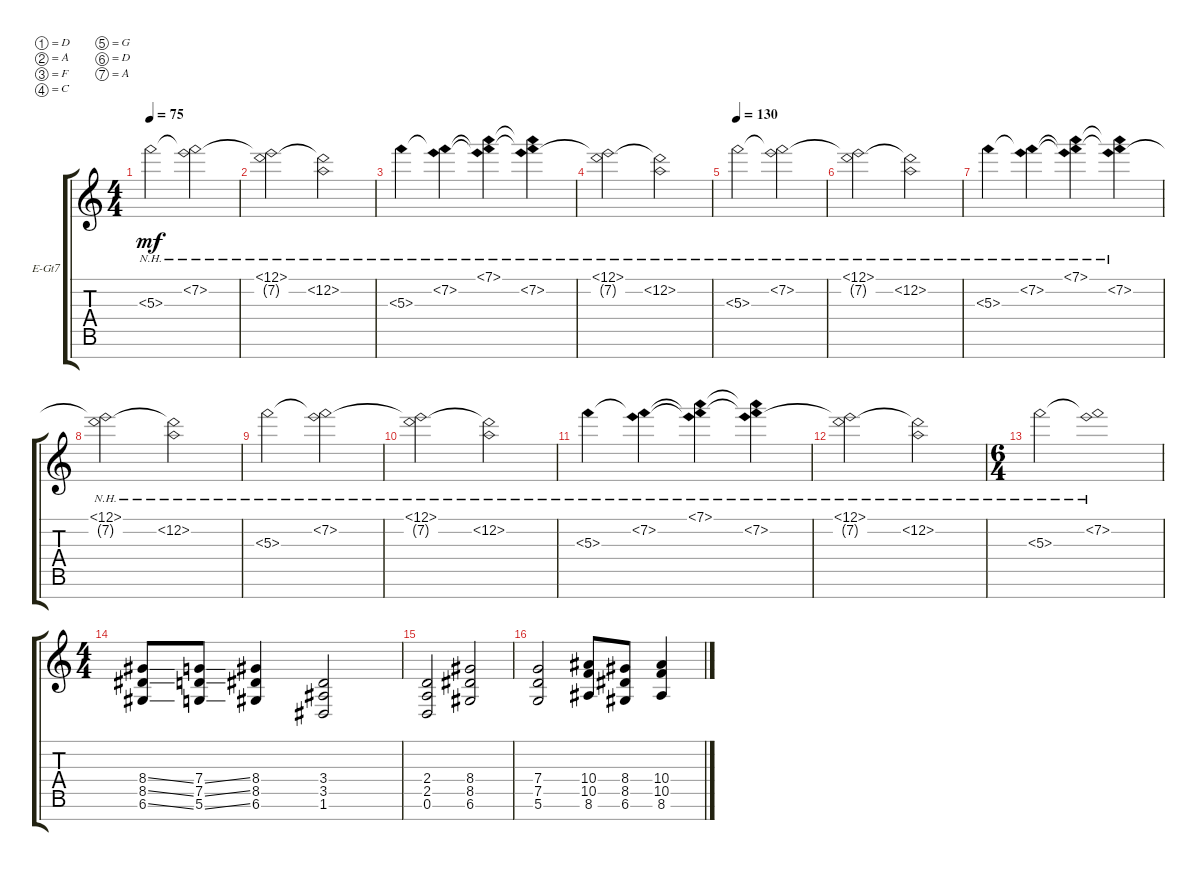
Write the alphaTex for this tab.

\defaultSystemsLayout 4
\bracketExtendMode groupsimilarinstruments
\firstSystemTrackNameOrientation horizontal
\otherSystemsTrackNameOrientation horizontal
\track ("Electric Guitar" "E-Gt7") {instrument distortionguitar}
\staff {score tabs}
\tuning (D4 A3 F3 C3 G2 D2 A1)
\ts (4 4)
\tempo 75
\clef g2
\ks c
5.3{nh}.2{dy mf instrument distortionguitar} (7.2{nh} 5.3{nh t}).2 |
(12.1{nh} 7.2{nh t}).2 (12.2{nh} 12.1{nh t}).2 |
5.3{nh}.4 (7.2{nh} 5.3{nh t}).4 (7.1{nh} 5.3{nh t} 7.2{nh t}).4 (7.2{nh} 5.3{nh t} 7.1{nh t}).4 |
(12.1{nh} 7.2{nh t}).2 (12.2{nh} 12.1{nh t}).2 |
\tempo 130
5.3{nh}.2 (7.2{nh} 5.3{nh t}).2 |
(12.1{nh} 7.2{nh t}).2 (12.2{nh} 12.1{nh t}).2 |
5.3{nh}.4 (7.2{nh} 5.3{nh t}).4 (7.1{nh} 5.3{nh t} 7.2{nh t}).4 (7.2{nh} 5.3{nh t} 7.1{nh t}).4 |
(12.1{nh} 7.2{nh t}).2 (12.2{nh} 12.1{nh t}).2 |
5.3{nh}.2 (7.2{nh} 5.3{nh t}).2 |
(12.1{nh} 7.2{nh t}).2 (12.2{nh} 12.1{nh t}).2 |
5.3{nh}.4 (7.2{nh} 5.3{nh t}).4 (7.1{nh} 5.3{nh t} 7.2{nh t}).4 (7.2{nh} 5.3{nh t} 7.1{nh t}).4 |
(12.1{nh} 7.2{nh t}).2 (12.2{nh} 12.1{nh t}).2 |
\ts (6 4)
5.3{nh}.2 (7.2{nh} 5.3{nh t}).1 |
\ts (4 4)
(6.6{ss} 8.5{ss} 8.4{ss}).8 (5.6{ss} 7.5{ss} 7.4{ss}).8 (6.6 8.5 8.4).4 (1.6 3.5 3.4).2 |
(0.6 2.5 2.4).2 (6.6 8.5 8.4).2 |
(5.6 7.5 7.4).2 (8.6 10.5 10.4).8 (6.6 8.5 8.4).8 (8.6 10.5 10.4).4
